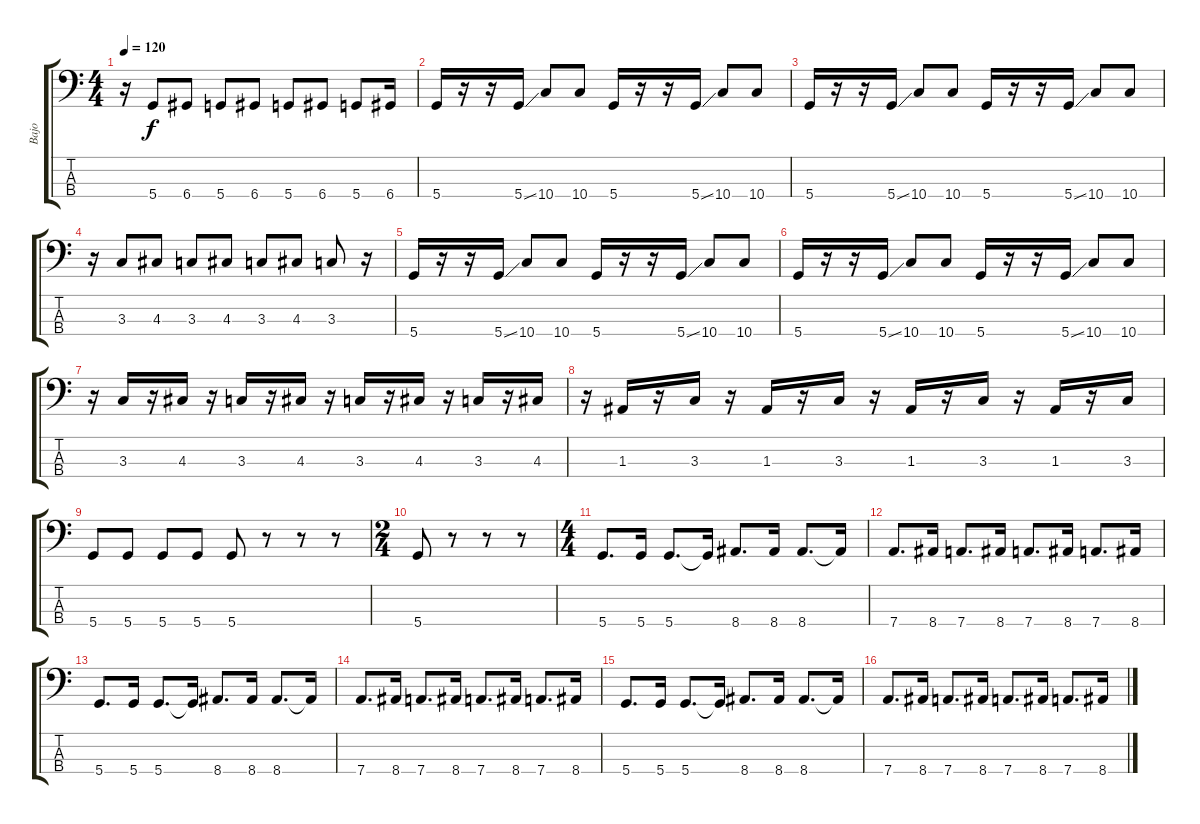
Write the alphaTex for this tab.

\track ("Bajo" "Bajo") {instrument electricbasspick}
\staff {score tabs}
\tuning (G2 D2 A1 D1) {hide}
\ts (4 4)
\tempo 120
\clef f4
\ks c
r.16{dy f} 5.4.8 6.4.8 5.4.8 6.4.8 5.4.8 6.4.8 5.4.8 6.4.16 |
5.4.16 r.16 r.16 5.4{ss}.16 10.4.8 10.4.8 5.4.16 r.16 r.16 5.4{ss}.16 10.4.8 10.4.8 |
5.4.16 r.16 r.16 5.4{ss}.16 10.4.8 10.4.8 5.4.16 r.16 r.16 5.4{ss}.16 10.4.8 10.4.8 |
r.16 3.3.8 4.3.8 3.3.8 4.3.8 3.3.8 4.3.8 3.3.8 r.16 |
5.4.16 r.16 r.16 5.4{ss}.16 10.4.8 10.4.8 5.4.16 r.16 r.16 5.4{ss}.16 10.4.8 10.4.8 |
5.4.16 r.16 r.16 5.4{ss}.16 10.4.8 10.4.8 5.4.16 r.16 r.16 5.4{ss}.16 10.4.8 10.4.8 |
r.16 3.3.16 r.16 4.3.16 r.16 3.3.16 r.16 4.3.16 r.16 3.3.16 r.16 4.3.16 r.16 3.3.16 r.16 4.3.16 |
r.16 1.3.16 r.16 3.3.16 r.16 1.3.16 r.16 3.3.16 r.16 1.3.16 r.16 3.3.16 r.16 1.3.16 r.16 3.3.16 |
5.4.8 5.4.8 5.4.8 5.4.8 5.4.8 r.8 r.8 r.8 |
\ts (2 4)
5.4.8 r.8 r.8 r.8 |
\ts (4 4)
5.4.8{d} 5.4.16 5.4.8{d} 5.4{t}.16 8.4.8{d} 8.4.16 8.4.8{d} 8.4{t}.16 |
7.4.8{d} 8.4.16 7.4.8{d} 8.4.16 7.4.8{d} 8.4.16 7.4.8{d} 8.4.16 |
5.4.8{d} 5.4.16 5.4.8{d} 5.4{t}.16 8.4.8{d} 8.4.16 8.4.8{d} 8.4{t}.16 |
7.4.8{d} 8.4.16 7.4.8{d} 8.4.16 7.4.8{d} 8.4.16 7.4.8{d} 8.4.16 |
5.4.8{d} 5.4.16 5.4.8{d} 5.4{t}.16 8.4.8{d} 8.4.16 8.4.8{d} 8.4{t}.16 |
7.4.8{d} 8.4.16 7.4.8{d} 8.4.16 7.4.8{d} 8.4.16 7.4.8{d} 8.4.16
